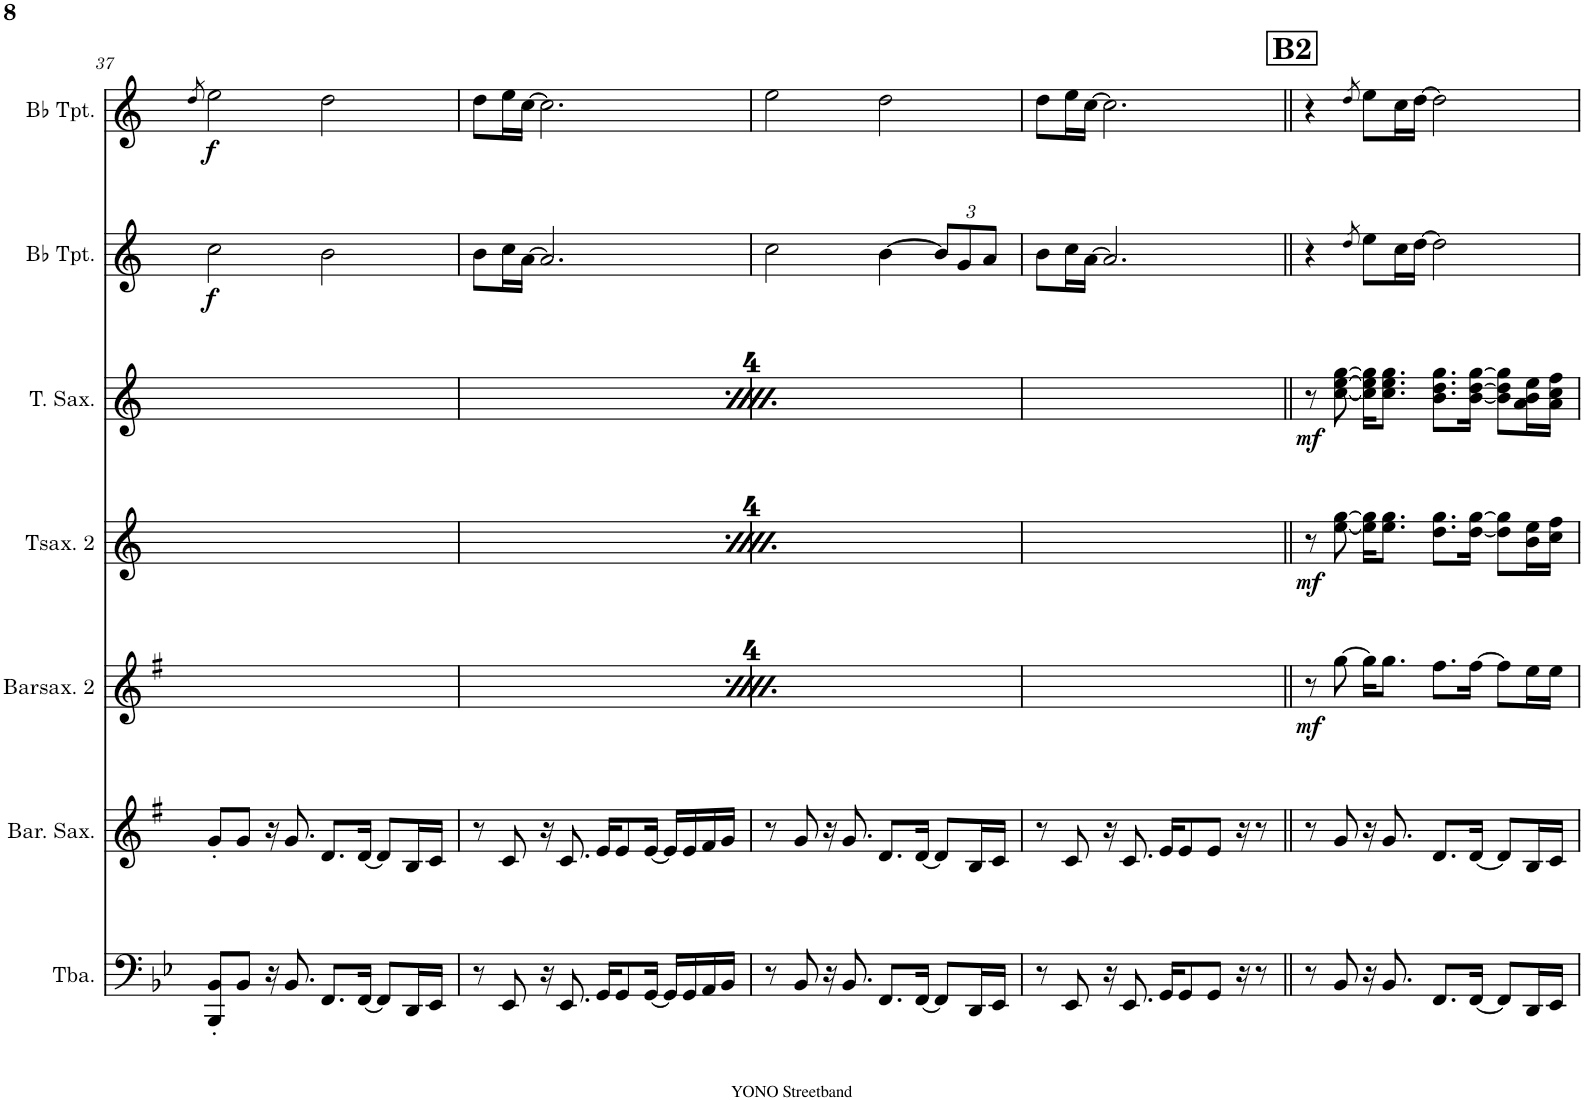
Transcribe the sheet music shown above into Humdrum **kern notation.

**kern	**kern	**kern	**dynam	**kern	**dynam	**kern	**dynam	**kern	**dynam	**kern	**dynam
*part7	*part6	*part5	*part5	*part4	*part4	*part3	*part3	*part2	*part2	*part1	*part1
*staff7	*staff6	*staff5	*staff5	*staff4	*staff4	*staff3	*staff3	*staff2	*staff2	*staff1	*staff1
*I"Tuba	*I"Baritone Saxophone	*I"Baritonsaxophon 2	*	*I"Tenorsaxophon 2	*	*I"Tenor Saxophone	*	*I"Bb Trumpet	*	*I"Bb Trumpet	*
*I'Tba.	*I'Bar. Sax.	*I'Barsax. 2	*	*I'Tsax. 2	*	*I'T. Sax.	*	*I'Bb Tpt.	*	*I'Bb Tpt.	*
!!LO:PB:g=z
*clefF4	*clefG2	*clefG2	*	*clefG2	*	*clefG2	*	*clefG2	*	*clefG2	*
*	*Trd12c21	*Trd12c21	*	*Trd8c14	*	*Trd8c14	*	*Trd1c2	*	*Trd1c2	*
*k[b-e-]	*k[f#]	*k[f#]	*	*k[]	*	*k[]	*	*k[]	*	*k[]	*
*M4/4	*M4/4	*M4/4	*	*M4/4	*	*M4/4	*	*M4/4	*	*M4/4	*
=37	=37	=37	=37	=37	=37	=37	=37	=37	=37	=37	=37
.	.	.	.	.	.	.	.	.	.	8qdd/	.
!	!	!	!LO:DY:b	!	!LO:DY:b	!	!LO:DY:b	!	!LO:DY:b	!	!LO:DY:b
8BBB-/' 8BB-/'L	8g'/L	8r	mf	8r	mf	8r	mf	2cc\	f	2ee\	f
8BB-/J	8g/J	[8gg\	.	[8ee\ [8gg\	.	[8cc\ [8ee\ [8gg\	.	.	.	.	.
16r	16r	16gg\KL]	.	16ee\] 16gg\]KL	.	16cc\] 16ee\] 16gg\]KL	.	.	.	.	.
8.BB-/	8.g/	8.gg\J	.	8.ee\ 8.gg\J	.	8.cc\ 8.ee\ 8.gg\J	.	.	.	.	.
8.FF/L	8.d/L	8.ff#\L	.	8.dd\ 8.gg\L	.	8.b\ 8.dd\ 8.gg\L	.	2b\	.	2dd\	.
[16FF/Jk	[16d/Jk	[16ff#\Jk	.	[16dd\ [16gg\Jk	.	[16b\ [16dd\ [16gg\Jk	.	.	.	.	.
8FF/L]	8d/L]	8ff#\L]	.	8dd\] 8gg\]L	.	8b\] 8dd\] 8gg\]L	.	.	.	.	.
16DD/L	16B/L	16ee\L	.	16b\ 16ee\L	.	16a\ 16b\ 16ee\L	.	.	.	.	.
16EE-/JJ	16c/JJ	16ee\JJ	.	16cc\ 16ff\JJ	.	16a\ 16cc\ 16ff\JJ	.	.	.	.	.
=38	=38	=38	=38	=38	=38	=38	=38	=38	=38	=38	=38
8r	8r	8r	.	8r	.	8r	.	8b\L	.	8dd\L	.
8EE-/	8c/	8ee\	.	8cc\ 8ff\	.	8a\ 8cc\ 8ff\	.	16cc\L	.	16ee\L	.
.	.	.	.	.	.	.	.	[16a\JJ	.	[16cc\JJ	.
16r	16r	16r	.	16r	.	16r	.	2.a/]	.	2.cc\]	.
8.EE-/	8.c/	8.ee\	.	8.cc\ 8.ff\	.	8.a\ 8.cc\ 8.ff\	.	.	.	.	.
16GG/KL	16e/KL	16gg\KL	.	16ff\ 16aa\KL	.	16cc\ 16ff\ 16aa\KL	.	.	.	.	.
8GG/	8e/	8gg\	.	8ff\ 8aa\	.	8cc\ 8ff\ 8aa\	.	.	.	.	.
[16GG/Jk	[16e/Jk	[16gg\Jk	.	[16ff\ [16aa\Jk	.	[16cc\ [16ff\ [16aa\Jk	.	.	.	.	.
16GG/LL]	16e/LL]	8gg\L]	.	8ff\] 8aa\]L	.	8cc\] 8ff\] 8aa\]L	.	.	.	.	.
16GG/	16e/	.	.	.	.	.	.	.	.	.	.
16AA/	16f#/	16ff#\L	.	16ff\ 16aa\L	.	16b\ 16ff\ 16aa\L	.	.	.	.	.
16BB-/JJ	16g/JJ	16gg\JJ	.	16ee\ 16gg\JJ	.	16cc\ 16ee\ 16gg\JJ	.	.	.	.	.
=39	=39	=39	=39	=39	=39	=39	=39	=39	=39	=39	=39
8r	8r	8r	.	8r	.	8r	.	2cc\	.	2ee\	.
8BB-/	8g/	[8gg\	.	[8ee\ [8gg\	.	[8cc\ [8ee\ [8gg\	.	.	.	.	.
16r	16r	16gg\KL]	.	16ee\] 16gg\]KL	.	16cc\] 16ee\] 16gg\]KL	.	.	.	.	.
8.BB-/	8.g/	8.gg\J	.	8.ee\ 8.gg\J	.	8.cc\ 8.ee\ 8.gg\J	.	.	.	.	.
8.FF/L	8.d/L	8.ff#\L	.	8.dd\ 8.gg\L	.	8.b\ 8.dd\ 8.gg\L	.	[4b\	.	2dd\	.
[16FF/Jk	[16d/Jk	[16ff#\Jk	.	[16dd\ [16gg\Jk	.	[16b\ [16dd\ [16gg\Jk	.	.	.	.	.
*	*	*	*	*	*	*	*	*Xbrackettup	*	*	*
8FF/L]	8d/L]	8ff#\L]	.	8dd\] 8gg\]L	.	8b\] 8dd\] 8gg\]L	.	12b/L]	.	.	.
.	.	.	.	.	.	.	.	12g/	.	.	.
16DD/L	16B/L	16ee\L	.	16b\ 16ee\L	.	16a\ 16b\ 16ee\L	.	.	.	.	.
.	.	.	.	.	.	.	.	12a/J	.	.	.
16EE-/JJ	16c/JJ	16ee\JJ	.	16cc\ 16ff\JJ	.	16a\ 16cc\ 16ff\JJ	.	.	.	.	.
=40	=40	=40	=40	=40	=40	=40	=40	=40	=40	=40	=40
8r	8r	8r	.	8r	.	8r	.	8b\L	.	8dd\L	.
8EE-/	8c/	8ee\	.	8cc\ 8ff\	.	8a\ 8cc\ 8ff\	.	16cc\L	.	16ee\L	.
.	.	.	.	.	.	.	.	[16a\JJ	.	[16cc\JJ	.
16r	16r	16r	.	16r	.	16r	.	2.a/]	.	2.cc\]	.
8.EE-/	8.c/	8.ee\	.	8.cc\ 8.ff\	.	8.a\ 8.cc\ 8.ff\	.	.	.	.	.
16GG/KL	16e/KL	16gg\KL	.	16ff\ 16aa\KL	.	16cc\ 16ff\ 16aa\KL	.	.	.	.	.
8GG/	8e/	8gg\	.	8ff\ 8aa\	.	8cc\ 8ff\ 8aa\	.	.	.	.	.
8GG/J	8e/J	[16gg\Jk	.	[16ff\ [16aa\Jk	.	[16cc\ [16ff\ [16aa\Jk	.	.	.	.	.
.	.	8gg\L]	.	8ff\] 8aa\]L	.	8cc\] 8ff\] 8aa\]L	.	.	.	.	.
16r	16r	.	.	.	.	.	.	.	.	.	.
8r	8r	16ff#\L	.	16ff\ 16aa\L	.	16b\ 16ff\ 16aa\L	.	.	.	.	.
.	.	16gg\JJ	.	16ee\ 16gg\JJ	.	16cc\ 16ee\ 16gg\JJ	.	.	.	.	.
!!LO:REH:place=s1:a:B:cj:fs=14:t=B2
=41||	=41||	=41||	=41||	=41||	=41||	=41||	=41||	=41||	=41||	=41||	=41||
!	!	!	!LO:DY:b	!	!LO:DY:b	!	!LO:DY:b	!	!	!	!
8r	8r	8r	mf	8r	mf	8r	mf	4r	.	4r	.
8BB-/	8g/	[8gg\	.	[8ee\ [8gg\	.	[8cc\ [8ee\ [8gg\	.	.	.	.	.
.	.	.	.	.	.	.	.	8qdd/	.	8qdd/	.
16r	16r	16gg\KL]	.	16ee\] 16gg\]KL	.	16cc\] 16ee\] 16gg\]KL	.	8ee\L	.	8ee\L	.
8.BB-/	8.g/	8.gg\J	.	8.ee\ 8.gg\J	.	8.cc\ 8.ee\ 8.gg\J	.	.	.	.	.
.	.	.	.	.	.	.	.	16cc\L	.	16cc\L	.
.	.	.	.	.	.	.	.	[16dd\JJ	.	[16dd\JJ	.
8.FF/L	8.d/L	8.ff#\L	.	8.dd\ 8.gg\L	.	8.b\ 8.dd\ 8.gg\L	.	2dd\]	.	2dd\]	.
[16FF/Jk	[16d/Jk	[16ff#\Jk	.	[16dd\ [16gg\Jk	.	[16b\ [16dd\ [16gg\Jk	.	.	.	.	.
8FF/L]	8d/L]	8ff#\L]	.	8dd\] 8gg\]L	.	8b\] 8dd\] 8gg\]L	.	.	.	.	.
16DD/L	16B/L	16ee\L	.	16b\ 16ee\L	.	16a\ 16b\ 16ee\L	.	.	.	.	.
16EE-/JJ	16c/JJ	16ee\JJ	.	16cc\ 16ff\JJ	.	16a\ 16cc\ 16ff\JJ	.	.	.	.	.
=	=	=	=	=	=	=	=	=	=	=	=
*-	*-	*-	*-	*-	*-	*-	*-	*-	*-	*-	*-
